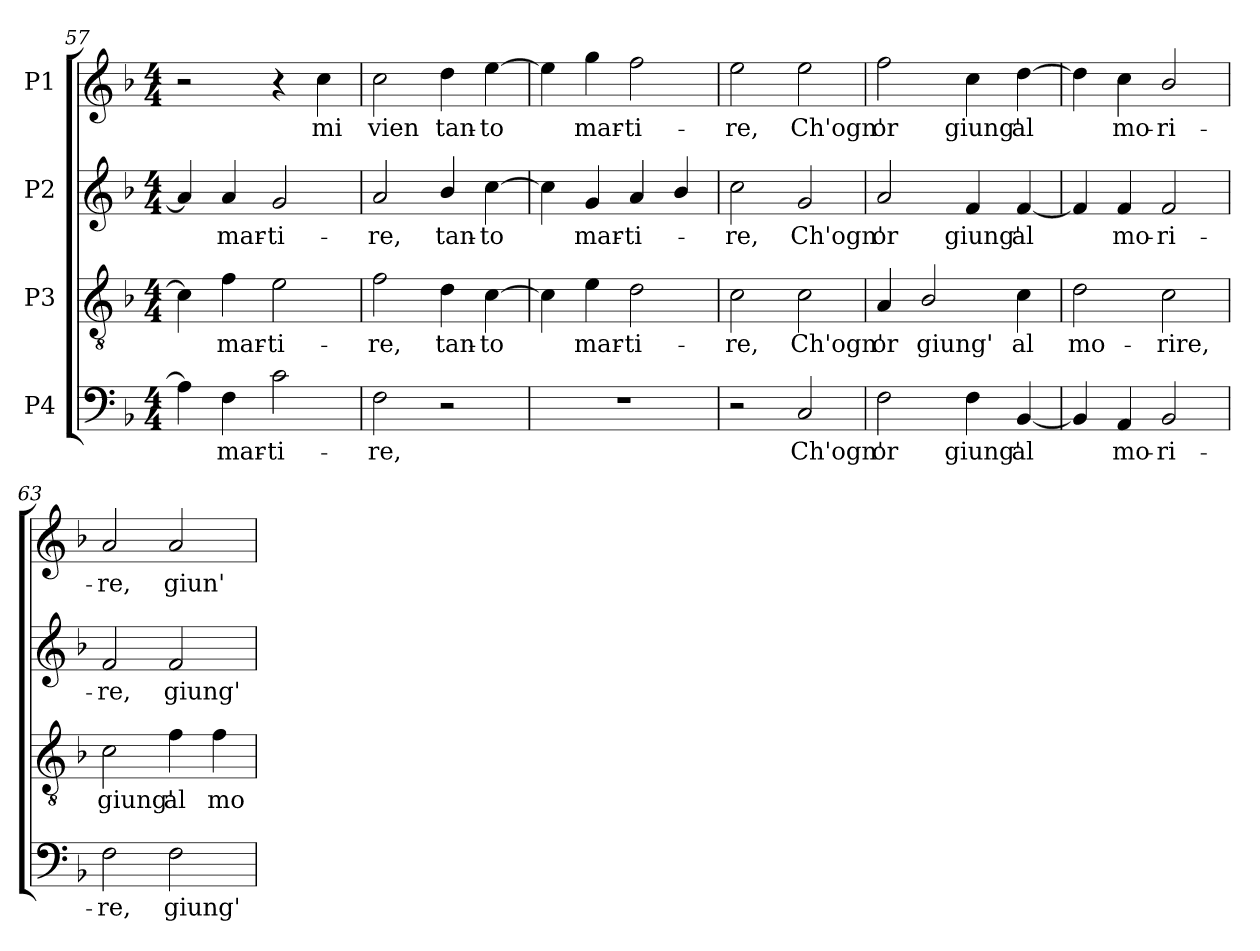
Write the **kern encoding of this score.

**kern	**text	**kern	**text	**kern	**text	**kern	**text
*part4	*part4	*part3	*part3	*part2	*part2	*part1	*part1
*staff4	*staff4	*staff3	*staff3	*staff2	*staff2	*staff1	*staff1
*I"P4	*	*I"P3	*	*I"P2	*	*I"P1	*
!!LO:LB:g=z
*clefF4	*	*clefGv2	*	*clefG2	*	*clefG2	*
*	*	*ITrd7c12	*	*	*	*	*
*k[b-]	*	*k[b-]	*	*k[b-]	*	*k[b-]	*
*F:	*	*F:	*	*F:	*	*F:	*
*M4/4	*	*M4/4	*	*M4/4	*	*M4/4	*
=57	=57	=57	=57	=57	=57	=57	=57
4Ai\]	.	4Ci\]	.	4ai/]	.	2r	.
!	!LO:LY:b:color=#000000	!	!	!	!	!	!
!	!	!	!LO:LY:b:color=#000000	!	!	!	!
!	!	!	!	!	!LO:LY:b:color=#000000	!	!
4Fi\	mar-	4Fi\	mar-	4ai/	mar-	.	.
!	!LO:LY:b:color=#000000	!	!	!	!	!	!
!	!	!	!LO:LY:b:color=#000000	!	!	!	!
!	!	!	!	!	!LO:LY:b:color=#000000	!	!
2ci\	-ti-	2Ei\	-ti-	2gi/	-ti-	4r	.
!	!	!	!	!	!	!	!LO:LY:b:color=#000000
.	.	.	.	.	.	4cci\	mi
=58	=58	=58	=58	=58	=58	=58	=58
!	!LO:LY:b:color=#000000	!	!	!	!	!	!
!	!	!	!LO:LY:b:color=#000000	!	!	!	!
!	!	!	!	!	!LO:LY:b:color=#000000	!	!
!	!	!	!	!	!	!	!LO:LY:b:color=#000000
2Fi\	-re,	2Fi\	-re,	2ai/	-re,	2cci\	vien
!	!	!	!LO:LY:b:color=#000000	!	!	!	!
!	!	!	!	!	!LO:LY:b:color=#000000	!	!
!	!	!	!	!	!	!	!LO:LY:b:color=#000000
2r	.	4Di\	tan-	4b-i/	tan-	4ddi\	tan-
!	!	!	!LO:LY:b:color=#000000	!	!	!	!
!	!	!	!	!	!LO:LY:b:color=#000000	!	!
!	!	!	!	!	!	!	!LO:LY:b:color=#000000
.	.	[4Ci\	-to	[4cci\	-to	[4eei\	-to
=59	=59	=59	=59	=59	=59	=59	=59
1r	.	4Ci\]	.	4cci\]	.	4eei\]	.
!	!	!	!LO:LY:b:color=#000000	!	!	!	!
!	!	!	!	!	!LO:LY:b:color=#000000	!	!
!	!	!	!	!	!	!	!LO:LY:b:color=#000000
.	.	4Ei\	mar-	4gi/	mar-	4ggi\	mar-
!	!	!	!LO:LY:b:color=#000000	!	!	!	!
!	!	!	!	!	!LO:LY:b:color=#000000	!	!
!	!	!	!	!	!	!	!LO:LY:b:color=#000000
.	.	2Di\	-ti-	4ai/	-ti-	2ffi\	-ti-
.	.	.	.	4b-i/	.	.	.
=60	=60	=60	=60	=60	=60	=60	=60
!	!	!	!LO:LY:b:color=#000000	!	!	!	!
!	!	!	!	!	!LO:LY:b:color=#000000	!	!
!	!	!	!	!	!	!	!LO:LY:b:color=#000000
2r	.	2Ci\	-re,	2cci\	-re,	2eei\	-re,
!	!LO:LY:b:color=#000000	!	!	!	!	!	!
!	!	!	!LO:LY:b:color=#000000	!	!	!	!
!	!	!	!	!	!LO:LY:b:color=#000000	!	!
!	!	!	!	!	!	!	!LO:LY:b:color=#000000
2Ci/	Ch'ogn'	2Ci\	Ch'ogn'	2gi/	Ch'ogn'	2eei\	Ch'ogn'
=61	=61	=61	=61	=61	=61	=61	=61
!	!LO:LY:b:color=#000000	!	!	!	!	!	!
!	!	!	!LO:LY:b:color=#000000	!	!	!	!
!	!	!	!	!	!LO:LY:b:color=#000000	!	!
!	!	!	!	!	!	!	!LO:LY:b:color=#000000
2Fi\	or	4AAi/	or	2ai/	or	2ffi\	or
!	!	!	!LO:LY:b:color=#000000	!	!	!	!
.	.	2BB-i/	giung'	.	.	.	.
!	!LO:LY:b:color=#000000	!	!	!	!	!	!
!	!	!	!	!	!LO:LY:b:color=#000000	!	!
!	!	!	!	!	!	!	!LO:LY:b:color=#000000
4Fi\	giung'	.	.	4fi/	giung'	4cci\	giung'
!	!LO:LY:b:color=#000000	!	!	!	!	!	!
!	!	!	!LO:LY:b:color=#000000	!	!	!	!
!	!	!	!	!	!LO:LY:b:color=#000000	!	!
!	!	!	!	!	!	!	!LO:LY:b:color=#000000
[4BB-i/	al	4Ci\	al	[4fi/	al	[4ddi\	al
!!LO:LB:g=z
=62	=62	=62	=62	=62	=62	=62	=62
!	!	!	!LO:LY:b:color=#000000	!	!	!	!
4BB-i/]	.	2Di\	mo-	4fi/]	.	4ddi\]	.
!	!LO:LY:b:color=#000000	!	!	!	!	!	!
!	!	!	!	!	!LO:LY:b:color=#000000	!	!
!	!	!	!	!	!	!	!LO:LY:b:color=#000000
4AAi/	mo-	.	.	4fi/	mo-	4cci\	mo-
!	!LO:LY:b:color=#000000	!	!	!	!	!	!
!	!	!	!LO:LY:b:color=#000000	!	!	!	!
!	!	!	!	!	!LO:LY:b:color=#000000	!	!
!	!	!	!	!	!	!	!LO:LY:b:color=#000000
2BB-i/	-ri-	2Ci\	-rire,	2fi/	-ri-	2b-i/	-ri-
=63	=63	=63	=63	=63	=63	=63	=63
!	!LO:LY:b:color=#000000	!	!	!	!	!	!
!	!	!	!LO:LY:b:color=#000000	!	!	!	!
!	!	!	!	!	!LO:LY:b:color=#000000	!	!
!	!	!	!	!	!	!	!LO:LY:b:color=#000000
2Fi\	-re,	2Ci\	giung'	2fi/	-re,	2ai/	-re,
!	!LO:LY:b:color=#000000	!	!	!	!	!	!
!	!	!	!LO:LY:b:color=#000000	!	!	!	!
!	!	!	!	!	!LO:LY:b:color=#000000	!	!
!	!	!	!	!	!	!	!LO:LY:b:color=#000000
2Fi\	giung'	4Fi\	al	2fi/	giung'	2ai/	giun'
!	!	!	!LO:LY:b:color=#000000	!	!	!	!
.	.	4Fi\	mo-	.	.	.	.
=	=	=	=	=	=	=	=
*-	*-	*-	*-	*-	*-	*-	*-
